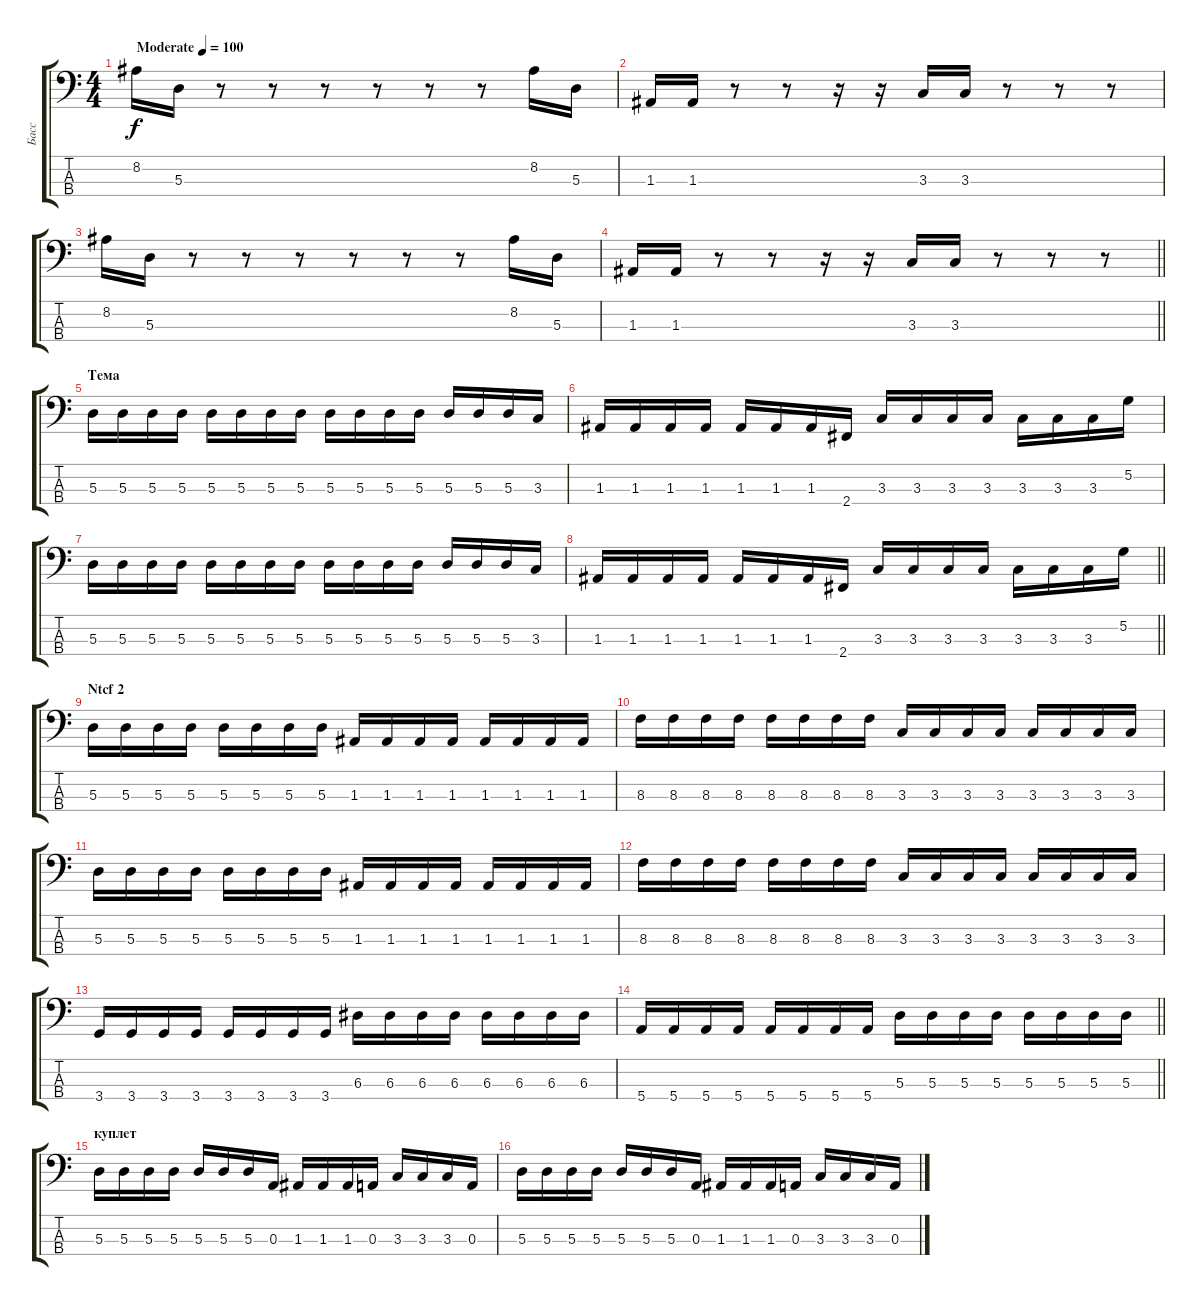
\track ("Басс" "Басс") {instrument electricbassfinger}
\staff {score tabs}
\tuning (G2 D2 A1 E1) {hide}
\ts (4 4)
\tempo (100 "Moderate")
\clef f4
\ks c
8.2.16{dy f instrument electricbassfinger} 5.3.16 r.8 r.8 r.8 r.8 r.8 r.8 8.2.16 5.3.16 |
1.3.16 1.3.16 r.8 r.8 r.16 r.16 3.3.16 3.3.16 r.8 r.8 r.8 |
8.2.16 5.3.16 r.8 r.8 r.8 r.8 r.8 r.8 8.2.16 5.3.16 |
\barLineRight lightlight
1.3.16 1.3.16 r.8 r.8 r.16 r.16 3.3.16 3.3.16 r.8 r.8 r.8 |
\section ("" "Тема")
5.3.16 5.3.16 5.3.16 5.3.16 5.3.16 5.3.16 5.3.16 5.3.16 5.3.16 5.3.16 5.3.16 5.3.16 5.3.16 5.3.16 5.3.16 3.3.16 |
1.3.16 1.3.16 1.3.16 1.3.16 1.3.16 1.3.16 1.3.16 2.4.16 3.3.16 3.3.16 3.3.16 3.3.16 3.3.16 3.3.16 3.3.16 5.2.16 |
5.3.16 5.3.16 5.3.16 5.3.16 5.3.16 5.3.16 5.3.16 5.3.16 5.3.16 5.3.16 5.3.16 5.3.16 5.3.16 5.3.16 5.3.16 3.3.16 |
\barLineRight lightlight
1.3.16 1.3.16 1.3.16 1.3.16 1.3.16 1.3.16 1.3.16 2.4.16 3.3.16 3.3.16 3.3.16 3.3.16 3.3.16 3.3.16 3.3.16 5.2.16 |
\section ("" "Ntcf 2")
5.3.16 5.3.16 5.3.16 5.3.16 5.3.16 5.3.16 5.3.16 5.3.16 1.3.16 1.3.16 1.3.16 1.3.16 1.3.16 1.3.16 1.3.16 1.3.16 |
8.3.16 8.3.16 8.3.16 8.3.16 8.3.16 8.3.16 8.3.16 8.3.16 3.3.16 3.3.16 3.3.16 3.3.16 3.3.16 3.3.16 3.3.16 3.3.16 |
5.3.16 5.3.16 5.3.16 5.3.16 5.3.16 5.3.16 5.3.16 5.3.16 1.3.16 1.3.16 1.3.16 1.3.16 1.3.16 1.3.16 1.3.16 1.3.16 |
8.3.16 8.3.16 8.3.16 8.3.16 8.3.16 8.3.16 8.3.16 8.3.16 3.3.16 3.3.16 3.3.16 3.3.16 3.3.16 3.3.16 3.3.16 3.3.16 |
3.4.16 3.4.16 3.4.16 3.4.16 3.4.16 3.4.16 3.4.16 3.4.16 6.3.16 6.3.16 6.3.16 6.3.16 6.3.16 6.3.16 6.3.16 6.3.16 |
\barLineRight lightlight
5.4.16 5.4.16 5.4.16 5.4.16 5.4.16 5.4.16 5.4.16 5.4.16 5.3.16 5.3.16 5.3.16 5.3.16 5.3.16 5.3.16 5.3.16 5.3.16 |
\section ("" "куплет")
5.3.16 5.3.16 5.3.16 5.3.16 5.3.16 5.3.16 5.3.16 0.3.16 1.3.16 1.3.16 1.3.16 0.3.16 3.3.16 3.3.16 3.3.16 0.3.16 |
5.3.16 5.3.16 5.3.16 5.3.16 5.3.16 5.3.16 5.3.16 0.3.16 1.3.16 1.3.16 1.3.16 0.3.16 3.3.16 3.3.16 3.3.16 0.3.16
